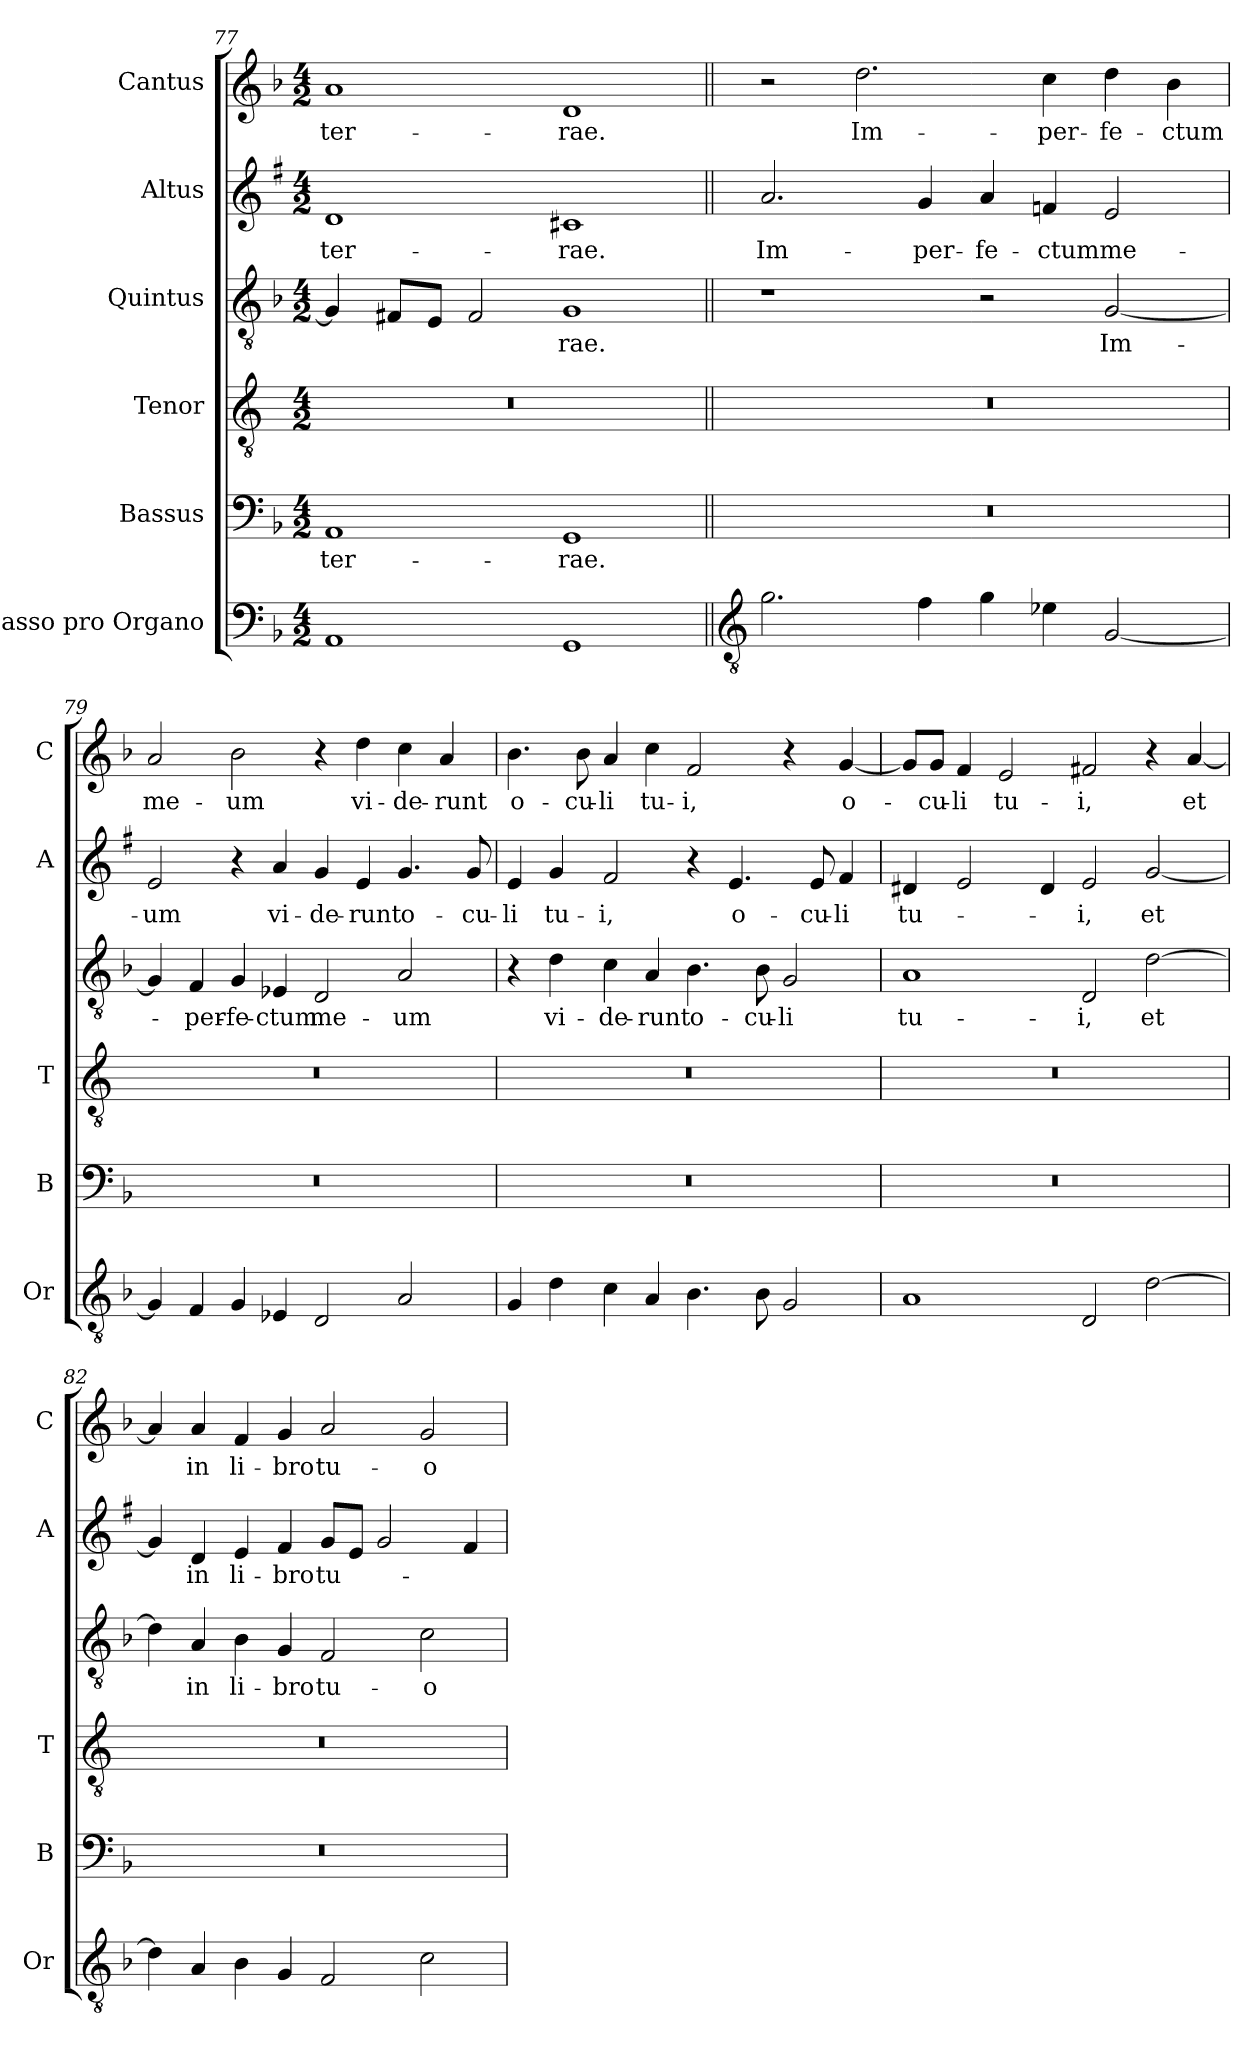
**kern	**kern	**text	**kern	**kern	**text	**kern	**text	**kern	**text
*part6	*part5	*part5	*part4	*part3	*part3	*part2	*part2	*part1	*part1
*staff6	*staff5	*staff5	*staff4	*staff3	*staff3	*staff2	*staff2	*staff1	*staff1
*I"Basso pro Organo	*I"Bassus	*	*I"Tenor	*I"Quintus	*	*I"Altus	*	*I"Cantus	*
*I'Or	*I'B	*	*I'T	*	*	*I'A	*	*I'C	*
!!LO:PB:g=z
*clefF4	*clefF4	*	*clefGv2	*clefGv2	*	*clefG2	*	*clefG2	*
*	*	*	*ITrd4c7	*	*	*ITrd1c2	*	*	*
*k[b-]	*k[b-]	*	*k[b-]	*k[b-]	*	*k[b-]	*	*k[b-]	*
*F:	*F:	*	*F:	*F:	*	*F:	*	*F:	*
*M4/2	*M4/2	*	*M4/2	*M4/2	*	*M4/2	*	*M4/2	*
=77	=77	=77	=77	=77	=77	=77	=77	=77	=77
!	!	!LO:LY:b	!	!	!	!	!LO:LY:b	!	!LO:LY:b
1AA	1AA	ter-	0r	4G/]	.	1c	ter-	1a	ter-
.	.	.	.	8F#X/L	.	.	.	.	.
.	.	.	.	8E/J	.	.	.	.	.
.	.	.	.	2F#/	.	.	.	.	.
!	!	!LO:LY:b	!	!	!LO:LY:b	!	!LO:LY:b	!	!LO:LY:b
1GG	1GG	-rae.	.	1G	-rae.	1Bn	-rae.	1d	-rae.
=78||	=78||	=78||	=78||	=78||	=78||	=78||	=78||	=78||	=78||
*clefGv2	*	*	*	*	*	*	*	*	*
!	!	!	!	!	!	!	!LO:LY:b	!	!
2.g\	0r	.	0r	1r	.	2.g/	Im-	2r	.
!	!	!	!	!	!	!	!	!	!LO:LY:b
.	.	.	.	.	.	.	.	2.dd\	Im-
!	!	!	!	!	!	!	!LO:LY:b	!	!
4f\	.	.	.	.	.	4f/	-per-	.	.
!	!	!	!	!	!	!	!LO:LY:b	!	!
4g\	.	.	.	2r	.	4g/	-fe-	.	.
!	!	!	!	!	!	!	!LO:LY:b	!	!LO:LY:b
4e-X\	.	.	.	.	.	4e-X/	-ctum	4cc\	-per-
!	!	!	!	!	!LO:LY:b	!	!LO:LY:b	!	!LO:LY:b
[2G/	.	.	.	[2G/	Im-	2d/	me-	4dd\	-fe-
!	!	!	!	!	!	!	!	!	!LO:LY:b
.	.	.	.	.	.	.	.	4b-\	-ctum
=79	=79	=79	=79	=79	=79	=79	=79	=79	=79
!	!	!	!	!	!	!	!LO:LY:b	!	!LO:LY:b
4G/]	0r	.	0r	4G/]	.	2d/	-um	2a/	me-
!	!	!	!	!	!LO:LY:b	!	!	!	!
4F/	.	.	.	4F/	-per-	.	.	.	.
!	!	!	!	!	!LO:LY:b	!	!	!	!LO:LY:b
4G/	.	.	.	4G/	-fe-	4r	.	2b-\	-um
!	!	!	!	!	!LO:LY:b	!	!LO:LY:b	!	!
4E-X/	.	.	.	4E-X/	-ctum	4g/	vi-	.	.
!	!	!	!	!	!LO:LY:b	!	!LO:LY:b	!	!
2D/	.	.	.	2D/	me-	4f/	-de-	4r	.
!	!	!	!	!	!	!	!LO:LY:b	!	!LO:LY:b
.	.	.	.	.	.	4d/	-runt	4dd\	vi-
!	!	!	!	!	!LO:LY:b	!	!LO:LY:b	!	!LO:LY:b
2A/	.	.	.	2A/	-um	4.f/	o-	4cc\	-de-
!	!	!	!	!	!	!	!	!	!LO:LY:b
.	.	.	.	.	.	.	.	4a/	-runt
!	!	!	!	!	!	!	!LO:LY:b	!	!
.	.	.	.	.	.	8f/	-cu-	.	.
!!LO:LB:g=z
=80	=80	=80	=80	=80	=80	=80	=80	=80	=80
!	!	!	!	!	!	!	!LO:LY:b	!	!LO:LY:b
4G/	0r	.	0r	4r	.	4d/	-li	4.b-\	o-
!	!	!	!	!	!LO:LY:b	!	!LO:LY:b	!	!
4d\	.	.	.	4d\	vi-	4f/	tu-	.	.
!	!	!	!	!	!	!	!	!	!LO:LY:b
.	.	.	.	.	.	.	.	8b-\	-cu-
!	!	!	!	!	!LO:LY:b	!	!LO:LY:b	!	!LO:LY:b
4c\	.	.	.	4c\	-de-	2e/	-i,	4a/	-li
!	!	!	!	!	!LO:LY:b	!	!	!	!LO:LY:b
4A/	.	.	.	4A/	-runt	.	.	4cc\	tu-
!	!	!	!	!	!LO:LY:b	!	!	!	!LO:LY:b
4.B-\	.	.	.	4.B-\	o-	4r	.	2f/	-i,
!	!	!	!	!	!	!	!LO:LY:b	!	!
.	.	.	.	.	.	4.d/	o-	.	.
!	!	!	!	!	!LO:LY:b	!	!	!	!
8B-\	.	.	.	8B-\	-cu-	.	.	.	.
!	!	!	!	!	!LO:LY:b	!	!	!	!
2G/	.	.	.	2G/	-li	.	.	4r	.
!	!	!	!	!	!	!	!LO:LY:b	!	!
.	.	.	.	.	.	8d/	-cu-	.	.
!	!	!	!	!	!	!	!LO:LY:b	!	!LO:LY:b
.	.	.	.	.	.	4e/	-li	[4g/	o-
=81	=81	=81	=81	=81	=81	=81	=81	=81	=81
!	!	!	!	!	!LO:LY:b	!	!LO:LY:b	!	!
1A	0r	.	0r	1A	tu-	4c#X/	tu-	8g/L]	.
!	!	!	!	!	!	!	!	!	!LO:LY:b
.	.	.	.	.	.	.	.	8g/J	-cu-
!	!	!	!	!	!	!	!	!	!LO:LY:b
.	.	.	.	.	.	2d/	.	4f/	-li
!	!	!	!	!	!	!	!	!	!LO:LY:b
.	.	.	.	.	.	.	.	2e/	tu-
.	.	.	.	.	.	4c#/	.	.	.
!	!	!	!	!	!LO:LY:b	!	!LO:LY:b	!	!LO:LY:b
2D/	.	.	.	2D/	-i,	2d/	-i,	2f#X/	-i,
!	!	!	!	!	!LO:LY:b	!	!LO:LY:b	!	!
[2d\	.	.	.	[2d\	et	[2f/	et	4r	.
!	!	!	!	!	!	!	!	!	!LO:LY:b
.	.	.	.	.	.	.	.	[4a/	et
=82	=82	=82	=82	=82	=82	=82	=82	=82	=82
4d\]	0r	.	0r	4d\]	.	4f/]	.	4a/]	.
!	!	!	!	!	!LO:LY:b	!	!LO:LY:b	!	!LO:LY:b
4A/	.	.	.	4A/	in	4c/	in	4a/	in
!	!	!	!	!	!LO:LY:b	!	!LO:LY:b	!	!LO:LY:b
4B-\	.	.	.	4B-\	li-	4d/	li-	4f/	li-
!	!	!	!	!	!LO:LY:b	!	!LO:LY:b	!	!LO:LY:b
4G/	.	.	.	4G/	-bro	4e/	-bro	4g/	-bro
!	!	!	!	!	!LO:LY:b	!	!LO:LY:b	!	!LO:LY:b
2F/	.	.	.	2F/	tu-	8f/L	tu-	2a/	tu-
.	.	.	.	.	.	8d/J	.	.	.
.	.	.	.	.	.	2f/	.	.	.
!	!	!	!	!	!LO:LY:b	!	!	!	!LO:LY:b
2c\	.	.	.	2c\	-o	.	.	2g/	-o
.	.	.	.	.	.	4e/	.	.	.
=	=	=	=	=	=	=	=	=	=
*-	*-	*-	*-	*-	*-	*-	*-	*-	*-
